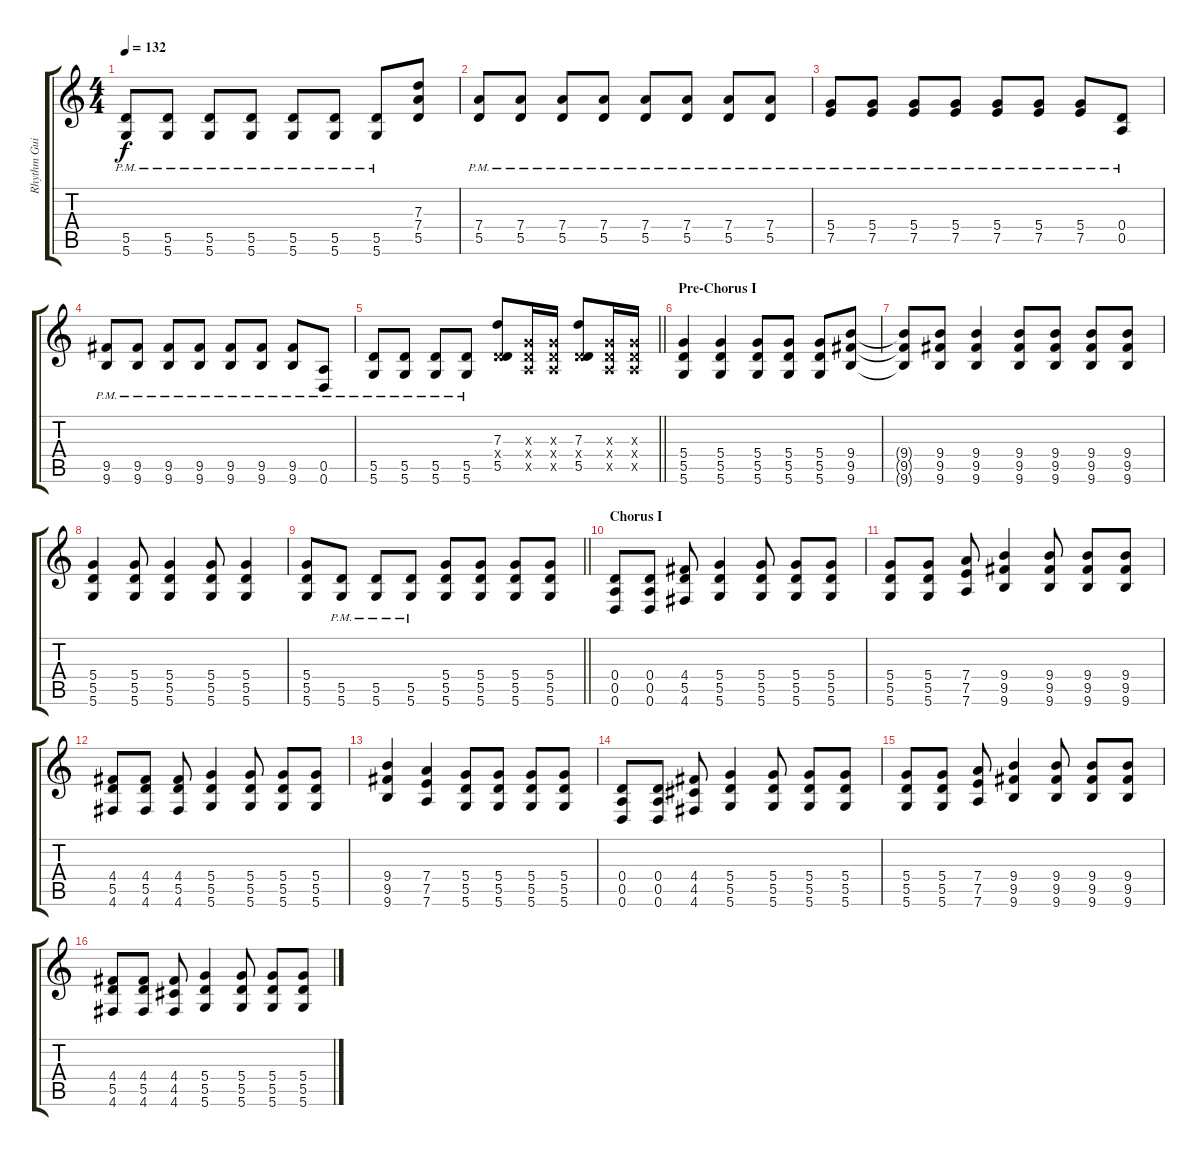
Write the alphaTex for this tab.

\track ("Rhythm Guitar" "Rhythm Gui") {instrument distortionguitar}
\staff {score tabs}
\tuning (E4 B3 G3 D3 A2 D2) {hide}
\ts (4 4)
\tempo 132
\clef g2
\ks c
(5.5{pm} 5.6{pm}).8{dy f} (5.5{pm} 5.6{pm}).8 (5.5{pm} 5.6{pm}).8 (5.5{pm} 5.6{pm}).8 (5.5{pm} 5.6{pm}).8 (5.5{pm} 5.6{pm}).8 (5.5{pm} 5.6{pm}).8 (7.3 7.4 5.5).8 |
(7.4{pm} 5.5{pm}).8 (7.4{pm} 5.5{pm}).8 (7.4{pm} 5.5{pm}).8 (7.4{pm} 5.5{pm}).8 (7.4{pm} 5.5{pm}).8 (7.4{pm} 5.5{pm}).8 (7.4{pm} 5.5{pm}).8 (7.4{pm} 5.5{pm}).8 |
(5.4{pm} 7.5{pm}).8 (5.4{pm} 7.5{pm}).8 (5.4{pm} 7.5{pm}).8 (5.4{pm} 7.5{pm}).8 (5.4{pm} 7.5{pm}).8 (5.4{pm} 7.5{pm}).8 (5.4{pm} 7.5{pm}).8 (0.4{pm} 0.5{pm}).8 |
(9.5{pm} 9.6{pm}).8 (9.5{pm} 9.6{pm}).8 (9.5{pm} 9.6{pm}).8 (9.5{pm} 9.6{pm}).8 (9.5{pm} 9.6{pm}).8 (9.5{pm} 9.6{pm}).8 (9.5{pm} 9.6{pm}).8 (0.5{pm} 0.6{pm}).8 |
\barLineRight lightlight
(5.5{pm} 5.6{pm}).8 (5.5{pm} 5.6{pm}).8 (5.5{pm} 5.6{pm}).8 (5.5{pm} 5.6{pm}).8 (7.3 0.4{x} 5.5).8 (0.3{x} 0.4{x} 0.5{x}).16 (0.3{x} 0.4{x} 0.5{x}).16 (7.3 0.4{x} 5.5).8 (0.3{x} 0.4{x} 0.5{x}).16 (0.3{x} 0.4{x} 0.5{x}).16 |
\section ("" "Pre-Chorus I")
(5.4 5.5 5.6).4 (5.4 5.5 5.6).4 (5.4 5.5 5.6).8 (5.4 5.5 5.6).8 (5.4 5.5 5.6).8 (9.4 9.5 9.6).8 |
(9.4{t} 9.5{t} 9.6{t}).8 (9.4 9.5 9.6).8 (9.4 9.5 9.6).4 (9.4 9.5 9.6).8 (9.4 9.5 9.6).8 (9.4 9.5 9.6).8 (9.4 9.5 9.6).8 |
(5.4 5.5 5.6).4 (5.4 5.5 5.6).8 (5.4 5.5 5.6).4 (5.4 5.5 5.6).8 (5.4 5.5 5.6).4 |
\barLineRight lightlight
(5.4 5.5 5.6).8 (5.5{pm} 5.6{pm}).8 (5.5{pm} 5.6{pm}).8 (5.5{pm} 5.6{pm}).8 (5.4 5.5 5.6).8 (5.4 5.5 5.6).8 (5.4 5.5 5.6).8 (5.4 5.5 5.6).8 |
\section ("" "Chorus I")
(0.4 0.5 0.6).8 (0.4 0.5 0.6).8 (4.4 5.5 4.6).8 (5.4 5.5 5.6).4 (5.4 5.5 5.6).8 (5.4 5.5 5.6).8 (5.4 5.5 5.6).8 |
(5.4 5.5 5.6).8 (5.4 5.5 5.6).8 (7.4 7.5 7.6).8 (9.4 9.5 9.6).4 (9.4 9.5 9.6).8 (9.4 9.5 9.6).8 (9.4 9.5 9.6).8 |
(4.4 5.5 4.6).8 (4.4 5.5 4.6).8 (4.4 5.5 4.6).8 (5.4 5.5 5.6).4 (5.4 5.5 5.6).8 (5.4 5.5 5.6).8 (5.4 5.5 5.6).8 |
(9.4 9.5 9.6).4 (7.4 7.5 7.6).4 (5.4 5.5 5.6).8 (5.4 5.5 5.6).8 (5.4 5.5 5.6).8 (5.4 5.5 5.6).8 |
(0.4 0.5 0.6).8 (0.4 0.5 0.6).8 (4.4 4.5 4.6).8 (5.4 5.5 5.6).4 (5.4 5.5 5.6).8 (5.4 5.5 5.6).8 (5.4 5.5 5.6).8 |
(5.4 5.5 5.6).8 (5.4 5.5 5.6).8 (7.4 7.5 7.6).8 (9.4 9.5 9.6).4 (9.4 9.5 9.6).8 (9.4 9.5 9.6).8 (9.4 9.5 9.6).8 |
(4.4 5.5 4.6).8 (4.4 5.5 4.6).8 (4.4 4.5 4.6).8 (5.4 5.5 5.6).4 (5.4 5.5 5.6).8 (5.4 5.5 5.6).8 (5.4 5.5 5.6).8
